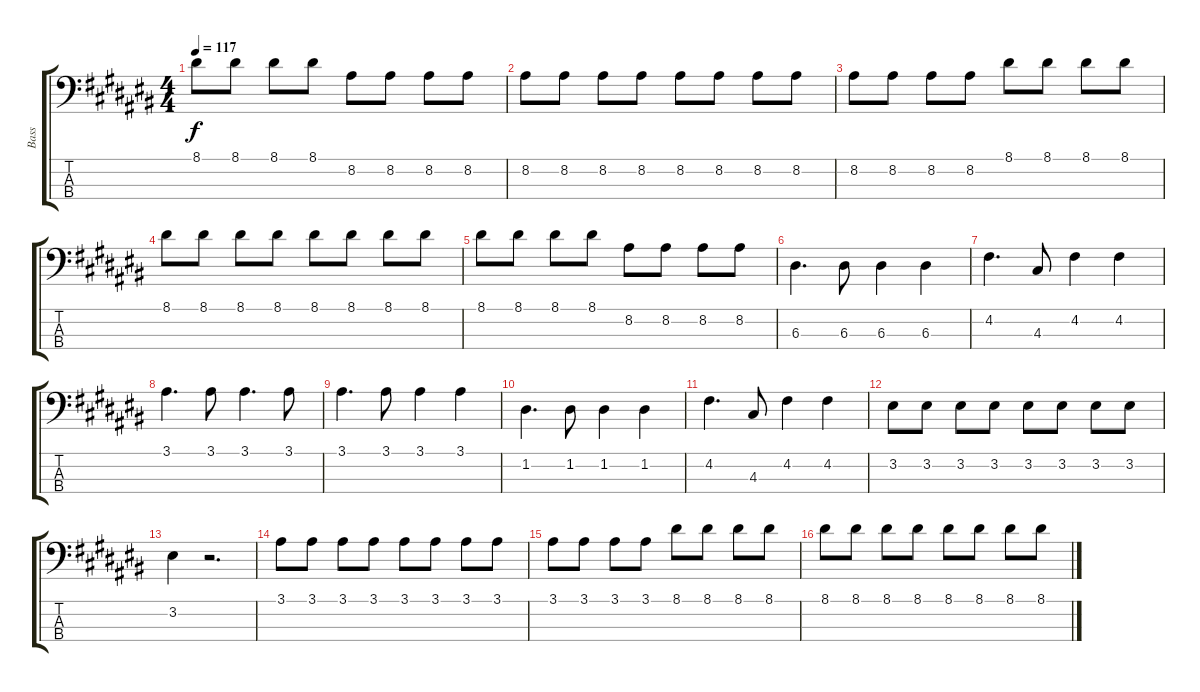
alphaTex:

\track ("Bass" "Bass") {instrument electricbassfinger}
\staff {score tabs}
\tuning (G2 D2 A1 E1) {hide}
\ts (4 4)
\tempo 117
\clef f4
\ks a#minor
8.1.8{dy f} 8.1.8 8.1.8 8.1.8 8.2.8 8.2.8 8.2.8 8.2.8 |
8.2.8 8.2.8 8.2.8 8.2.8 8.2.8 8.2.8 8.2.8 8.2.8 |
8.2.8 8.2.8 8.2.8 8.2.8 8.1.8 8.1.8 8.1.8 8.1.8 |
8.1.8 8.1.8 8.1.8 8.1.8 8.1.8 8.1.8 8.1.8 8.1.8 |
8.1.8 8.1.8 8.1.8 8.1.8 8.2.8 8.2.8 8.2.8 8.2.8 |
6.3.4{d} 6.3.8 6.3.4 6.3.4 |
4.2.4{d} 4.3.8 4.2.4 4.2.4 |
3.1.4{d} 3.1.8 3.1.4{d} 3.1.8 |
3.1.4{d} 3.1.8 3.1.4 3.1.4 |
1.2.4{d} 1.2.8 1.2.4 1.2.4 |
4.2.4{d} 4.3.8 4.2.4 4.2.4 |
3.2.8 3.2.8 3.2.8 3.2.8 3.2.8 3.2.8 3.2.8 3.2.8 |
3.2.4 r.2{d} |
3.1.8 3.1.8 3.1.8 3.1.8 3.1.8 3.1.8 3.1.8 3.1.8 |
3.1.8 3.1.8 3.1.8 3.1.8 8.1.8 8.1.8 8.1.8 8.1.8 |
8.1.8 8.1.8 8.1.8 8.1.8 8.1.8 8.1.8 8.1.8 8.1.8
